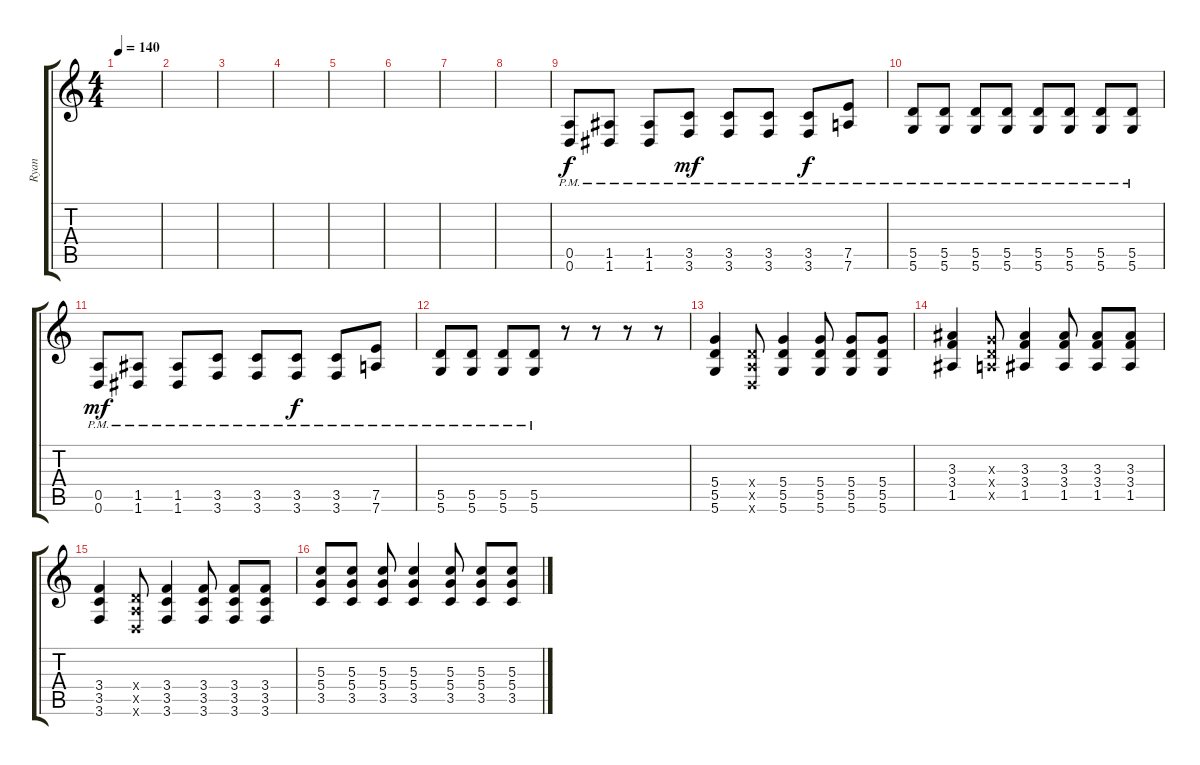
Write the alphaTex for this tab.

\track ("Ryan" "Ryan") {instrument distortionguitar}
\staff {score tabs}
\tuning (E4 B3 G3 D3 A2 D2) {hide}
\ts (4 4)
\tempo 140
\clef g2
\ks c
|
|
|
|
|
|
|
|
(0.5{pm} 0.6{pm}).8 (1.5{pm} 1.6{pm}).8 (1.5{pm} 1.6{pm}).8 (3.5{pm} 3.6{pm}).8{dy mf} (3.5{pm} 3.6{pm}).8 (3.5{pm} 3.6{pm}).8 (3.5{pm} 3.6{pm}).8{dy f} (7.5{pm} 7.6{pm}).8 |
(5.5{pm} 5.6{pm}).8 (5.5{pm} 5.6{pm}).8 (5.5{pm} 5.6{pm}).8 (5.5{pm} 5.6{pm}).8 (5.5{pm} 5.6{pm}).8 (5.5{pm} 5.6{pm}).8 (5.5{pm} 5.6{pm}).8 (5.5{pm} 5.6{pm}).8 |
(0.5{pm} 0.6{pm}).8{dy mf} (1.5{pm} 1.6{pm}).8 (1.5{pm} 1.6{pm}).8 (3.5{pm} 3.6{pm}).8 (3.5{pm} 3.6{pm}).8 (3.5{pm} 3.6{pm}).8{dy f} (3.5{pm} 3.6{pm}).8 (7.5{pm} 7.6{pm}).8 |
(5.5{pm} 5.6{pm}).8 (5.5{pm} 5.6{pm}).8 (5.5{pm} 5.6{pm}).8 (5.5{pm} 5.6{pm}).8 r.8 r.8 r.8 r.8 |
(5.4 5.5 5.6).4 (0.4{x} 0.5{x} 0.6{x}).8 (5.4 5.5 5.6).4 (5.4 5.5 5.6).8 (5.4 5.5 5.6).8 (5.4 5.5 5.6).8 |
(3.3 3.4 1.5).4 (0.3{x} 0.4{x} 0.5{x}).8 (3.3 3.4 1.5).4 (3.3 3.4 1.5).8 (3.3 3.4 1.5).8 (3.3 3.4 1.5).8 |
(3.4 3.5 3.6).4 (0.4{x} 0.5{x} 0.6{x}).8 (3.4 3.5 3.6).4 (3.4 3.5 3.6).8 (3.4 3.5 3.6).8 (3.4 3.5 3.6).8 |
(5.3 5.4 3.5).8 (5.3 5.4 3.5).8 (5.3 5.4 3.5).8 (5.3 5.4 3.5).4 (5.3 5.4 3.5).8 (5.3 5.4 3.5).8 (5.3 5.4 3.5).8
